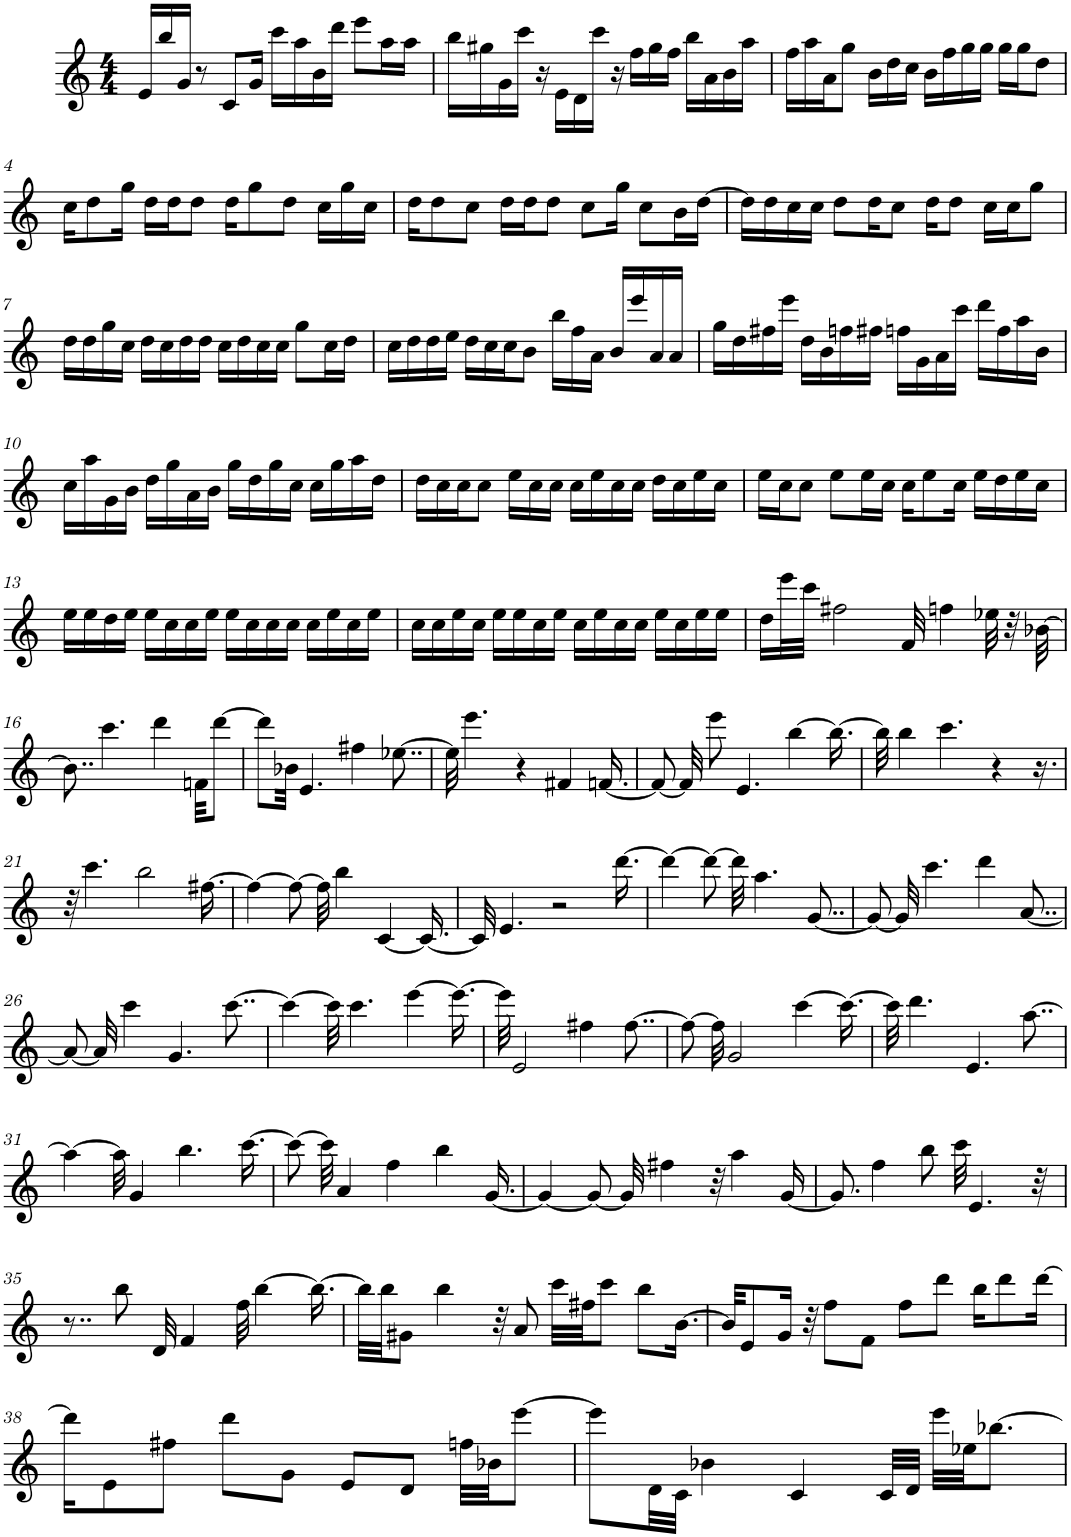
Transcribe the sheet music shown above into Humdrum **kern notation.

**kern
*part1
*staff1
*I"Piano
*I'Pno
*clefG2
*k[]
*M4/4
=1
16e/LL
16bb/
16g/JJ
8r
8c/L
16g/Jk
16ccc\LL
16aa\
16b\
16ddd\JJ
8eee\L
16aa\L
16aa\JJ
=2
16bb\LL
16gg#X\
16g\
16ccc\JJ
16r
16e\LL
16d\
16ccc\JJ
16r
16ff\LL
16gg#\
16ff\JJ
16bb\LL
16a\
16b\
16aa\JJ
=3
16ff\LL
16aa\
16a\J
8gg\J
16b\LL
16dd\
16cc\JJ
16b\LL
16ff\
16gg\
16gg\JJ
16gg\LL
16gg\J
8dd\J
!!LO:LB:g=z
=4
16cc\KL
8dd\
16gg\Jk
16dd\LL
16dd\J
8dd\J
16dd\KL
8gg\
8dd\J
16cc\LL
16gg\
16cc\JJ
=5
16dd\KL
8dd\
8cc\J
16dd\LL
16dd\J
8dd\J
8cc\L
16gg\Jk
8cc\L
16b\L
[16dd\JJ
=6
16dd\LL]
16dd\
16cc\
16cc\JJ
8dd\L
16dd\K
8cc\J
16dd\KL
8dd\J
16cc\LL
16cc\J
8gg\J
!!LO:LB:g=z
=7
16dd\LL
16dd\
16gg\
16cc\JJ
16dd\LL
16cc\
16dd\
16dd\JJ
16cc\LL
16dd\
16cc\
16cc\JJ
8gg\L
16cc\L
16dd\JJ
=8
16cc\LL
16dd\
16dd\
16ee\JJ
16dd\LL
16cc\
16cc\J
8b\J
16bb\LL
16ff\
16a\JJ
16b/LL
16eee/
16a/
16a/JJ
=9
16gg\LL
16dd\
16ff#X\
16eee\JJ
16dd\LL
16b\
16ffn\
16ff#X\JJ
16ffn\LL
16g\
16a\
16ccc\JJ
16ddd\LL
16ff\
16aa\
16b\JJ
!!LO:LB:g=z
=10
16cc\LL
16aa\
16g\
16b\JJ
16dd\LL
16gg\
16a\
16b\JJ
16gg\LL
16dd\
16gg\
16cc\JJ
16cc\LL
16gg\
16aa\
16dd\JJ
=11
16dd\LL
16cc\
16cc\J
8cc\J
16ee\LL
16cc\
16cc\JJ
16cc\LL
16ee\
16cc\
16cc\JJ
16dd\LL
16cc\
16ee\
16cc\JJ
=12
16ee\LL
16cc\J
8cc\J
8ee\L
16ee\L
16cc\JJ
16cc\KL
8ee\
16cc\Jk
16ee\LL
16dd\
16ee\
16cc\JJ
!!LO:LB:g=z
=13
16ee\LL
16ee\
16dd\
16ee\JJ
16ee\LL
16cc\
16cc\
16ee\JJ
16ee\LL
16cc\
16cc\
16cc\JJ
16cc\LL
16ee\
16cc\
16ee\JJ
=14
16cc\LL
16cc\
16ee\
16cc\JJ
16ee\LL
16ee\
16cc\
16ee\JJ
16cc\LL
16ee\
16cc\
16cc\JJ
16ee\LL
16cc\
16ee\
16ee\JJ
=15
16dd\LL
32eee\L
32ccc\JJJ
2ff#X\
32f/
4ffn\
32ee-X\
32r
[32b-X\
!!LO:LB:g=z
=16
8..b-\]
4.ccc\
4ddd\
32fn\KKL
[8ddd\J
=17
8ddd\L]
32b-X\Jkk
4.e/
4ff#X\
[8..ee-X\
=18
32ee-\]
4.eee\
4r
4f#X/
[16.fn/
=19
8f/_
32f/]
8eee\
4.e/
[4bb\
16.bb\_
=20
32bb\]
4bb\
4.ccc\
4r
16.r
!!LO:LB:g=z
=21
32r
4.ccc\
2bb\
[16.ff#X\
=22
4ff#\_
8ff#\_
32ff#\]
4bb\
[4c/
16.c/_
=23
32c/]
4.e/
2r
[16.ddd\
=24
4ddd\_
8ddd\_
32ddd\]
4.aa\
[8..g/
=25
8g/_
32g/]
4.ccc\
4ddd\
[8..a/
!!LO:LB:g=z
=26
8a/_
32a/]
4ccc\
4.g/
[8..ccc\
=27
4ccc\_
32ccc\]
4.ccc\
[4eee\
16.eee\_
=28
32eee\]
2e/
4ff#X\
[8..ff#\
=29
8ff#\_
32ff#\]
2g/
[4ccc\
16.ccc\_
=30
32ccc\]
4.ddd\
4.e/
[8..aa\
!!LO:LB:g=z
=31
4aa\_
32aa\]
4g/
4.bb\
[16.ccc\
=32
8ccc\_
32ccc\]
4a/
4ff\
4bb\
[16.g/
=33
4g/_
8g/_
32g/]
4ff#X\
32r
4aa\
[16g/
=34
8.g/]
4ff\
8bb\
32ccc\
4.e/
32r
!!LO:LB:g=z
=35
8..r
8bb\
32d/
4f/
32ff\
[4bb\
16.bb\_
=36
32bb\LLL]
32bb\JJ
8g#X\J
4bb\
32r
8a/
32ccc\LLL
32ff#X\JJ
8ccc\J
8bb\L
[16.b\Jk
=37
32b/KKL]
8e/
16g/Jk
32r
8ff\L
8f\J
8ff\L
8ddd\J
16bb\KL
8ddd\
[16ddd\Jk
!!LO:LB:g=z
=38
16ddd\KL]
8e\
8ff#X\J
8ddd\L
8g\J
8e/L
8d/J
32ffn\LLL
32b-X\JJ
[8eee\J
=39
8eee\L]
32d\LL
32c\JJJ
4b-X\
4c/
32c/LLL
32d/JJJ
32eee\LLL
32ee-X\JJ
[8.bb-X\J
=
*-
